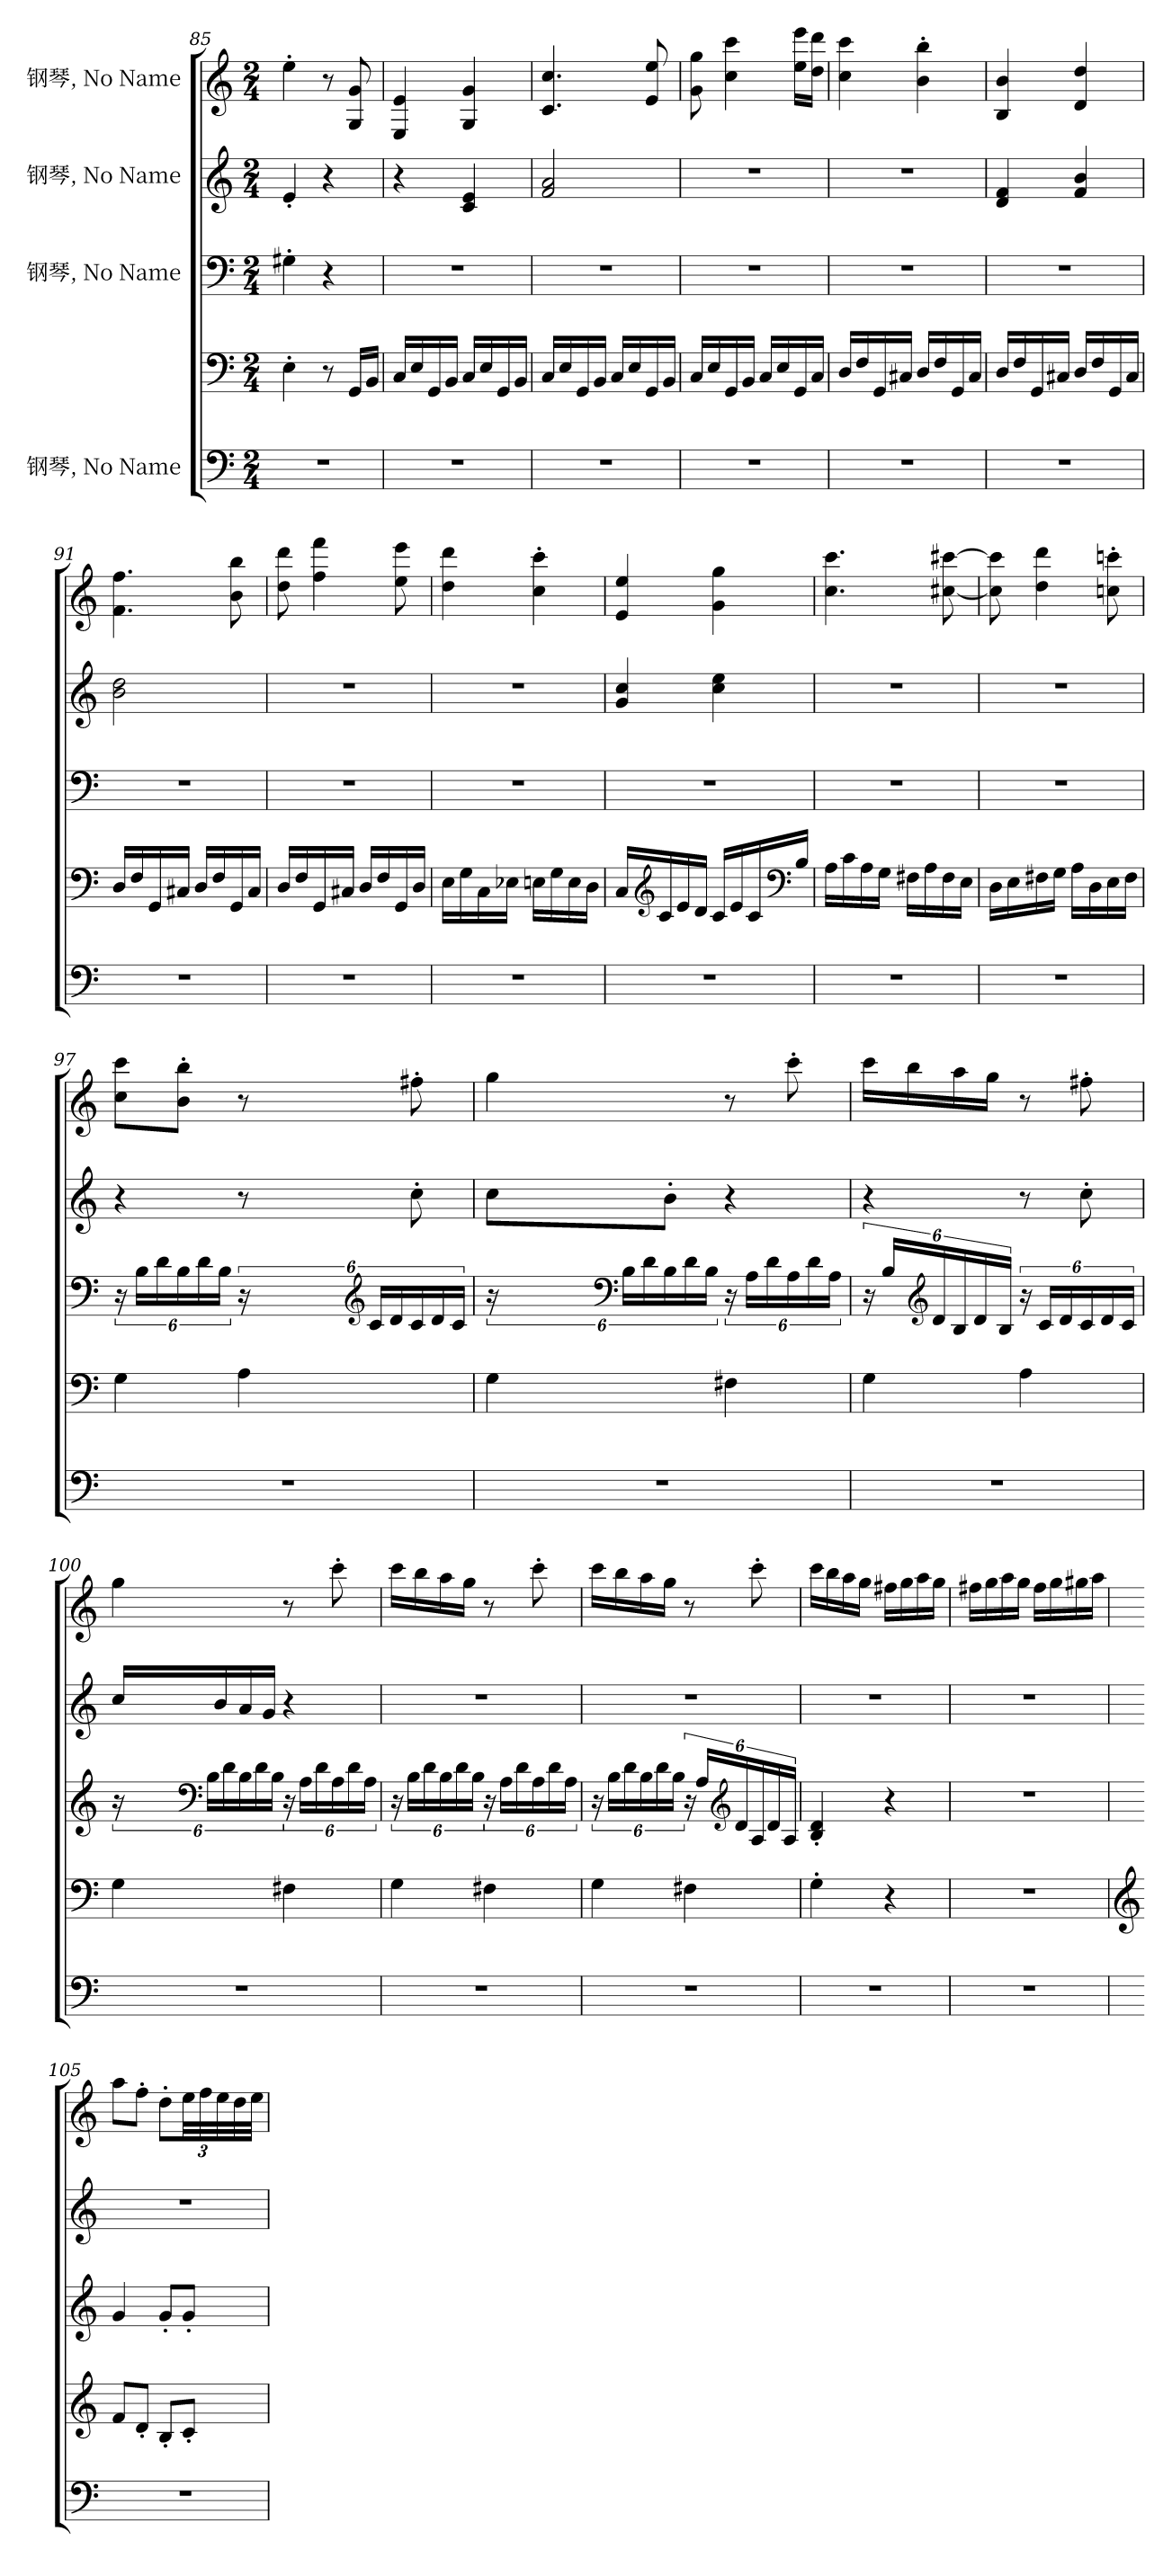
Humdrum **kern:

**kern	**kern	**kern	**kern	**kern
*part4	*part4	*part3	*part2	*part1
*staff5	*staff4	*staff3	*staff2	*staff1
*I"钢琴, No Name	*	*I"钢琴, No Name	*I"钢琴, No Name	*I"钢琴, No Name
*clefF4	*clefF4	*clefF4	*clefG2	*clefG2
*k[]	*k[]	*k[]	*k[]	*k[]
*M2/4	*M2/4	*M2/4	*M2/4	*M2/4
=85	=85	=85	=85	=85
2r	4E'\	4G#X'\	4e'/	4ee'\
*	*	*	*	*MM100
.	8r	4r	4r	8r
*	*	*	*	*MM116
.	16GG/LL	.	.	8G/ 8g/
.	16BB/JJ	.	.	.
=86	=86	=86	=86	=86
*	*	*	*	*MM116
2r	16C/LL	2r	4r	4E/ 4e/
.	16E/	.	.	.
.	16GG/	.	.	.
.	16BB/JJ	.	.	.
.	16C/LL	.	4c/ 4e/	4G/ 4g/
.	16E/	.	.	.
.	16GG/	.	.	.
.	16BB/JJ	.	.	.
!!LO:PB:g=z
=87	=87	=87	=87	=87
*	*	*	*	*MM116
2r	16C/LL	2r	2f/ 2a/	4.c/ 4.cc/
.	16E/	.	.	.
.	16GG/	.	.	.
.	16BB/JJ	.	.	.
.	16C/LL	.	.	.
.	16E/	.	.	.
.	16GG/	.	.	8e/ 8ee/
.	16BB/JJ	.	.	.
=88	=88	=88	=88	=88
2r	16C/LL	2r	2r	8g\ 8gg\
.	16E/	.	.	.
*	*	*	*	*MM116
.	16GG/	.	.	4cc\ 4ccc\
.	16BB/JJ	.	.	.
.	16C/LL	.	.	.
.	16E/	.	.	.
.	16GG/	.	.	16ee\ 16eee\LL
.	16C/JJ	.	.	16dd\ 16ddd\JJ
=89	=89	=89	=89	=89
2r	16D/LL	2r	2r	4cc\ 4ccc\
.	16F/	.	.	.
.	16GG/	.	.	.
.	16C#X/JJ	.	.	.
.	16D/LL	.	.	4b\' 4bb\'
.	16F/	.	.	.
.	16GG/	.	.	.
.	16C#/JJ	.	.	.
=90	=90	=90	=90	=90
*	*	*	*	*MM116
2r	16D/LL	2r	4d/ 4f/	4B/ 4b/
.	16F/	.	.	.
.	16GG/	.	.	.
.	16C#X/JJ	.	.	.
.	16D/LL	.	4f/ 4b/	4d/ 4dd/
.	16F/	.	.	.
.	16GG/	.	.	.
.	16C#/JJ	.	.	.
!!LO:LB:g=z
=91	=91	=91	=91	=91
*	*	*	*	*MM116
2r	16D/LL	2r	2b\ 2dd\	4.f\ 4.ff\
.	16F/	.	.	.
.	16GG/	.	.	.
.	16C#X/JJ	.	.	.
.	16D/LL	.	.	.
.	16F/	.	.	.
.	16GG/	.	.	8b\ 8bb\
.	16C#/JJ	.	.	.
=92	=92	=92	=92	=92
2r	16D/LL	2r	2r	8dd\ 8ddd\
.	16F/	.	.	.
*	*	*	*	*MM116
.	16GG/	.	.	4ff\ 4fff\
.	16C#X/JJ	.	.	.
.	16D/LL	.	.	.
.	16F/	.	.	.
.	16GG/	.	.	8ee\ 8eee\
.	16D/JJ	.	.	.
=93	=93	=93	=93	=93
2r	16E\LL	2r	2r	4dd\ 4ddd\
.	16G\	.	.	.
.	16C\	.	.	.
.	16E-X\JJ	.	.	.
.	16En\LL	.	.	4cc\' 4ccc\'
.	16G\	.	.	.
.	16E\	.	.	.
.	16D\JJ	.	.	.
=94	=94	=94	=94	=94
*	*	*	*	*MM116
2r	16C/LL	2r	4g/ 4cc/	4e/ 4ee/
*	*clefG2	*	*	*
.	16c/	.	.	.
.	16e/	.	.	.
.	16d/JJ	.	.	.
.	16c/LL	.	4cc\ 4ee\	4g\ 4gg\
.	16e/	.	.	.
.	16c/	.	.	.
*	*clefF4	*	*	*
.	16B/JJ	.	.	.
!!LO:PB:g=z
=95	=95	=95	=95	=95
2r	16A\LL	2r	2r	4.cc\ 4.ccc\
.	16c\	.	.	.
.	16A\	.	.	.
.	16G\JJ	.	.	.
.	16F#X\LL	.	.	.
.	16A\	.	.	.
.	16F#\	.	.	[8cc#X\ [8ccc#X\
.	16E\JJ	.	.	.
=96	=96	=96	=96	=96
2r	16D\LL	2r	2r	8cc#\] 8ccc#\]
.	16E\	.	.	.
*	*	*	*	*MM118
.	16F#X\	.	.	4dd\ 4ddd\
.	16G\JJ	.	.	.
.	16A\LL	.	.	.
.	16D\	.	.	.
.	16E\	.	.	8ccn\' 8cccn\'
.	16F#\JJ	.	.	.
=97	=97	=97	=97	=97
2r	4G\	24r	4r	8cc\ 8ccc\L
.	.	24B\LL	.	.
.	.	24d\	.	.
*	*	*Xbrackettup	*	*
.	.	24B\	.	8b\' 8bb\'J
.	.	24d\	.	.
.	.	24B\JJ	.	.
*	*	*brackettup	*	*
.	4A\	24r	8r	8r
*	*	*clefG2	*	*
.	.	24c/LL	.	.
.	.	24d/	.	.
*	*	*Xbrackettup	*	*
*	*	*	*	*MM116
.	.	24c/	8cc'\	8ff#X'\
.	.	24d/	.	.
.	.	24c/JJ	.	.
!!LO:LB:g=z
=98	=98	=98	=98	=98
*	*	*brackettup	*	*
2r	4G\	24r	8cc\L	4gg\
*	*	*clefF4	*	*
.	.	24B\LL	.	.
.	.	24d\	.	.
*	*	*Xbrackettup	*	*
.	.	24B\	8b'\J	.
.	.	24d\	.	.
.	.	24B\JJ	.	.
*	*	*brackettup	*	*
.	4F#X\	24r	4r	8r
.	.	24A\LL	.	.
.	.	24d\	.	.
*	*	*Xbrackettup	*	*
*	*	*	*	*MM116
.	.	24A\	.	8ccc'\
.	.	24d\	.	.
.	.	24A\JJ	.	.
=99	=99	=99	=99	=99
*	*	*brackettup	*	*
2r	4G\	24r	4r	16ccc\LL
.	.	24B/LL	.	.
.	.	.	.	16bb\
*	*	*clefG2	*	*
.	.	24d/	.	.
*	*	*Xbrackettup	*	*
.	.	24B/	.	16aa\
.	.	24d/	.	.
.	.	.	.	16gg\JJ
.	.	24B/JJ	.	.
*	*	*brackettup	*	*
.	4A\	24r	8r	8r
.	.	24c/LL	.	.
.	.	24d/	.	.
*	*	*Xbrackettup	*	*
*	*	*	*	*MM116
.	.	24c/	8cc'\	8ff#X'\
.	.	24d/	.	.
.	.	24c/JJ	.	.
=100	=100	=100	=100	=100
*	*	*brackettup	*	*
2r	4G\	24r	16cc/LL	4gg\
*	*	*clefF4	*	*
.	.	24B\LL	.	.
.	.	.	16b/	.
.	.	24d\	.	.
*	*	*Xbrackettup	*	*
.	.	24B\	16a/	.
.	.	24d\	.	.
.	.	.	16g/JJ	.
.	.	24B\JJ	.	.
*	*	*brackettup	*	*
.	4F#X\	24r	4r	8r
.	.	24A\LL	.	.
.	.	24d\	.	.
*	*	*Xbrackettup	*	*
*	*	*	*	*MM116
.	.	24A\	.	8ccc'\
.	.	24d\	.	.
.	.	24A\JJ	.	.
!!LO:PB:g=z
=101	=101	=101	=101	=101
*	*	*brackettup	*	*
2r	4G\	24r	2r	16ccc\LL
.	.	24B\LL	.	.
.	.	.	.	16bb\
.	.	24d\	.	.
*	*	*Xbrackettup	*	*
.	.	24B\	.	16aa\
.	.	24d\	.	.
.	.	.	.	16gg\JJ
.	.	24B\JJ	.	.
*	*	*brackettup	*	*
.	4F#X\	24r	.	8r
.	.	24A\LL	.	.
.	.	24d\	.	.
*	*	*Xbrackettup	*	*
*	*	*	*	*MM116
.	.	24A\	.	8ccc'\
.	.	24d\	.	.
.	.	24A\JJ	.	.
=102	=102	=102	=102	=102
*	*	*brackettup	*	*
2r	4G\	24r	2r	16ccc\LL
.	.	24B\LL	.	.
.	.	.	.	16bb\
.	.	24d\	.	.
*	*	*Xbrackettup	*	*
.	.	24B\	.	16aa\
.	.	24d\	.	.
.	.	.	.	16gg\JJ
.	.	24B\JJ	.	.
*	*	*brackettup	*	*
.	4F#X\	24r	.	8r
.	.	24A/LL	.	.
*	*	*clefG2	*	*
.	.	24d/	.	.
*	*	*Xbrackettup	*	*
*	*	*	*	*MM116
.	.	24A/	.	8ccc'\
.	.	24d/	.	.
.	.	24A/JJ	.	.
=103	=103	=103	=103	=103
2r	4G'\	4B/' 4d/'	2r	16ccc\LL
.	.	.	.	16bb\
.	.	.	.	16aa\
.	.	.	.	16gg\JJ
.	4r	4r	.	16ff#X\LL
.	.	.	.	16gg\
.	.	.	.	16aa\
.	.	.	.	16gg\JJ
!!LO:LB:g=z
=104	=104	=104	=104	=104
2r	2r	2r	2r	16ff#X\LL
.	.	.	.	16gg\
.	.	.	.	16aa\
.	.	.	.	16gg\JJ
.	.	.	.	16ff#\LL
.	.	.	.	16gg\
*	*	*	*	*MM111
.	.	.	.	16gg#X\
*	*	*	*	*MM100
.	.	.	.	16aa\JJ
=105	=105	=105	=105	=105
*	*clefG2	*	*	*
*	*	*	*	*MM114
2r	8f/L	4g/	2r	8aa\L
.	8d'/J	.	.	8ff'\J
.	8B'/L	8g'/L	.	8dd'\L
*	*	*	*	*Xbrackettup
.	8c'/J	8g'/J	.	48ee\LL
.	.	.	.	48ff\
.	.	.	.	48ee\
.	.	.	.	32dd\
*	*	*	*	*MM111
.	.	.	.	32ee\JJJ
=	=	=	=	=
*-	*-	*-	*-	*-
